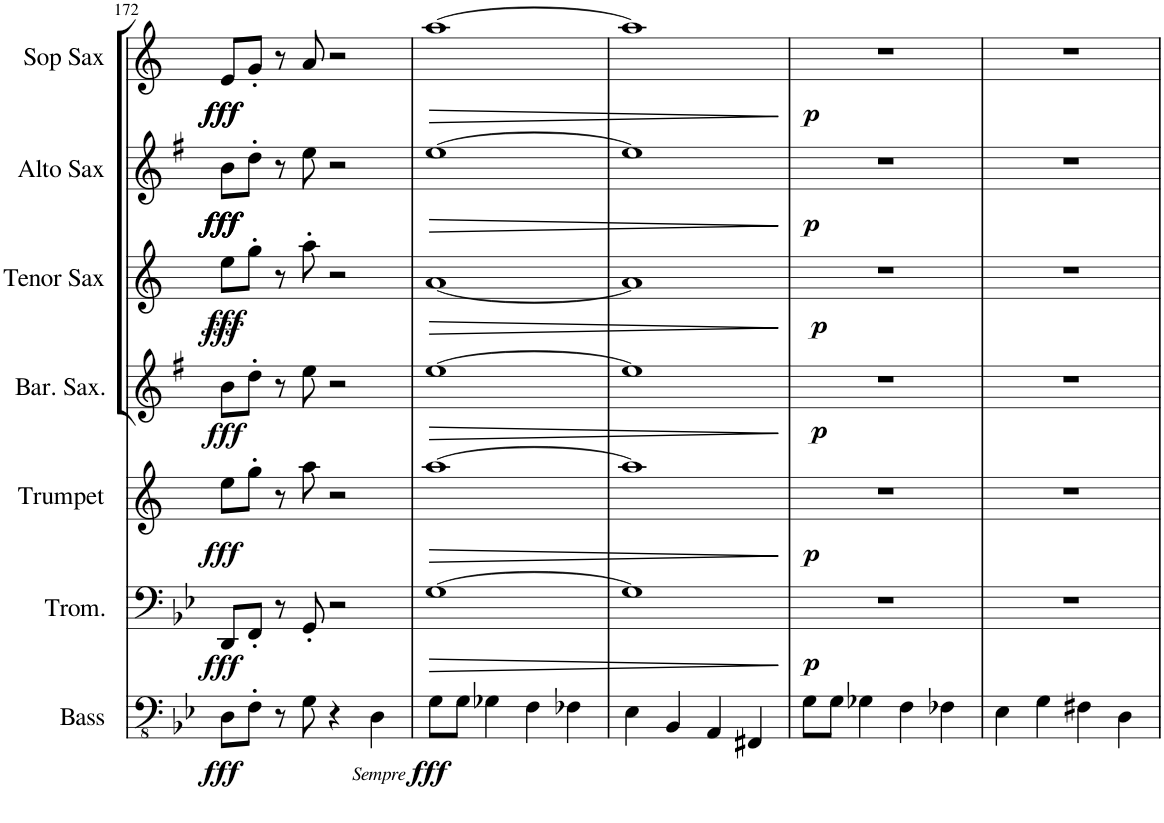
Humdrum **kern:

**kern	**dynam	**kern	**dynam	**kern	**dynam	**kern	**dynam	**kern	**dynam	**kern	**dynam	**kern	**dynam
*part7	*part7	*part6	*part6	*part5	*part5	*part4	*part4	*part3	*part3	*part2	*part2	*part1	*part1
*staff7	*staff7	*staff6	*staff6	*staff5	*staff5	*staff4	*staff4	*staff3	*staff3	*staff2	*staff2	*staff1	*staff1
*I"Acoustic Bass	*	*I"Trombone	*	*I"Bb Trumpet	*	*I"Baritone Saxophone	*	*I"Tenor Saxophone	*	*I"Alto Saxophone	*	*I"Soprano Saxophone	*
*I'Bass	*	*I'Trom.	*	*I'Trumpet	*	*I'Bar. Sax.	*	*I'Tenor Sax	*	*I'Alto Sax	*	*I'Sop Sax	*
!!LO:PB:g=z
*clefFv4	*	*clefF4	*	*clefG2	*	*clefG2	*	*clefG2	*	*clefG2	*	*clefG2	*
*	*	*	*	*Trd1c2	*	*Trd12c21	*	*Trd8c14	*	*Trd5c9	*	*Trd1c2	*
*k[b-e-]	*	*k[b-e-]	*	*k[]	*	*k[f#]	*	*k[]	*	*k[f#]	*	*k[]	*
*M2/2	*	*M2/2	*	*M2/2	*	*M2/2	*	*M2/2	*	*M2/2	*	*M2/2	*
*met(c|)	*	*met(c|)	*	*met(c|)	*	*met(c|)	*	*met(c|)	*	*met(c|)	*	*met(c|)	*
=172	=172	=172	=172	=172	=172	=172	=172	=172	=172	=172	=172	=172	=172
!	!LO:DY:b	!	!LO:DY:b	!	!LO:DY:b	!	!LO:DY:b	!	!LO:DY:b	!	!	!	!
!	!	!	!	!	!	!	!	!	!LO:DY:n=1:b	!	!LO:DY:b	!	!
!	!	!	!	!	!	!	!	!	!	!	!LO:DY:n=1:b	!	!
!	!	!	!	!	!	!	!	!	!	!	!LO:DY:n=2:b	!	!LO:DY:b
!	!	!	!	!	!	!	!	!	!	!	!	!	!LO:DY:n=1:b
8DD\L	fff	8DD/L	fff	8ee\L	fff	8b\L	fff	8ee\L	fff fff	8b\L	fff fff fff	8e/L	fff fff
8FF'\J	.	8FF'/J	.	8gg'\J	.	8dd'\J	.	8gg'\J	.	8dd'\J	.	8g'/J	.
8r	.	8r	.	8r	.	8r	.	8r	.	8r	.	8r	.
8GG\	.	8GG'/	.	8aa\	.	8ee\	.	8aa'\	.	8ee\	.	8a/	.
4r	.	2r	.	2r	.	2r	.	2r	.	2r	.	2r	.
4DD\	.	.	.	.	.	.	.	.	.	.	.	.	.
=173	=173	=173	=173	=173	=173	=173	=173	=173	=173	=173	=173	=173	=173
!	!LO:DY:b	!	!LO:HP:b	!	!LO:HP:b	!	!LO:HP:b	!	!LO:HP:b	!	!LO:HP:b	!	!LO:HP:b
!	!LO:DY:n=1:b	!	!	!	!	!	!	!	!	!	!	!	!
8GG\L	other-dynamics fff	[1G	>	[1aa	>	[1ee	>	[1a	>	[1ee	>	[1aa	>
8GG\J	.	.	.	.	.	.	.	.	.	.	.	.	.
4GG-X\	.	.	.	.	.	.	.	.	.	.	.	.	.
4FF\	.	.	.	.	.	.	.	.	.	.	.	.	.
4FF-X\	.	.	.	.	.	.	.	.	.	.	.	.	.
=174	=174	=174	=174	=174	=174	=174	=174	=174	=174	=174	=174	=174	=174
4EE-\	.	1G]	.	1aa]	.	1ee]	.	1a]	.	1ee]	.	1aa]	.
4BBB-/	.	.	.	.	.	.	.	.	.	.	.	.	.
4AAA/	.	.	.	.	.	.	.	.	.	.	.	.	.
4FFF#X/	.	.	.	.	.	.	.	.	.	.	.	.	.
.	.	.	]	.	]	.	]	.	]	.	]	.	]
=175	=175	=175	=175	=175	=175	=175	=175	=175	=175	=175	=175	=175	=175
!	!	!	!LO:DY:b	!	!LO:DY:b	!	!LO:DY:b	!	!LO:DY:b	!	!LO:DY:b	!	!LO:DY:b
8GG\L	.	1r	p	1r	p	1r	p	1r	p	1r	p	1r	p
8GG\J	.	.	.	.	.	.	.	.	.	.	.	.	.
4GG-X\	.	.	.	.	.	.	.	.	.	.	.	.	.
4FF\	.	.	.	.	.	.	.	.	.	.	.	.	.
4FF-X\	.	.	.	.	.	.	.	.	.	.	.	.	.
=176	=176	=176	=176	=176	=176	=176	=176	=176	=176	=176	=176	=176	=176
4EE-\	.	1r	.	1r	.	1r	.	1r	.	1r	.	1r	.
4GG\	.	.	.	.	.	.	.	.	.	.	.	.	.
4FF#X\	.	.	.	.	.	.	.	.	.	.	.	.	.
4DD\	.	.	.	.	.	.	.	.	.	.	.	.	.
=	=	=	=	=	=	=	=	=	=	=	=	=	=
*-	*-	*-	*-	*-	*-	*-	*-	*-	*-	*-	*-	*-	*-
